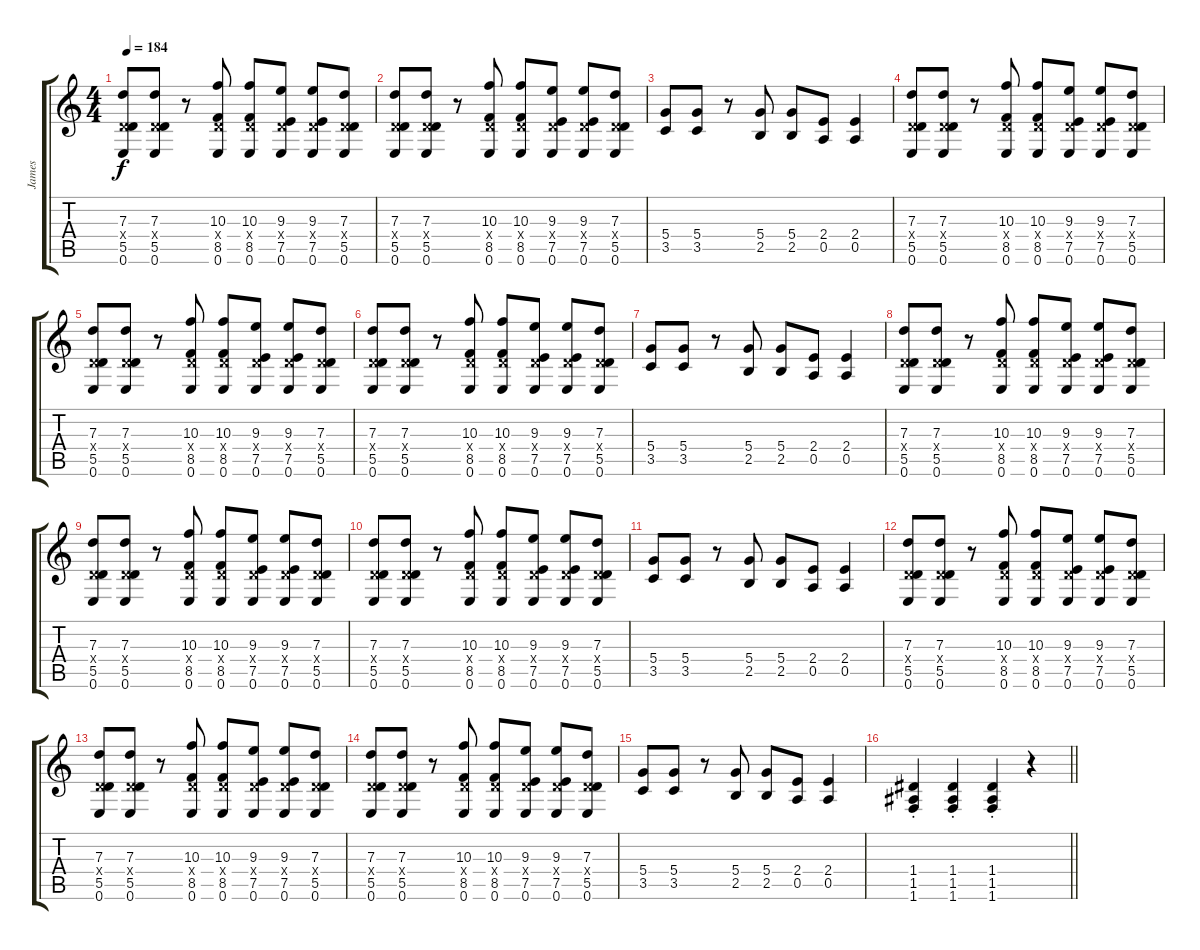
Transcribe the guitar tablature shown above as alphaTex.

\track ("James" "James") {instrument distortionguitar}
\staff {score tabs}
\tuning (E4 B3 G3 D3 A2 E2) {hide}
\ts (4 4)
\tempo 184
\clef g2
\ks c
(7.3 0.4{x} 5.5 0.6).8{dy f} (7.3 0.4{x} 5.5 0.6).8 r.8 (10.3 0.4{x} 8.5 0.6).8 (10.3 0.4{x} 8.5 0.6).8 (9.3 0.4{x} 7.5 0.6).8 (9.3 0.4{x} 7.5 0.6).8 (7.3 0.4{x} 5.5 0.6).8 |
(7.3 0.4{x} 5.5 0.6).8 (7.3 0.4{x} 5.5 0.6).8 r.8 (10.3 0.4{x} 8.5 0.6).8 (10.3 0.4{x} 8.5 0.6).8 (9.3 0.4{x} 7.5 0.6).8 (9.3 0.4{x} 7.5 0.6).8 (7.3 0.4{x} 5.5 0.6).8 |
(5.4 3.5).8 (5.4 3.5).8 r.8 (5.4 2.5).8 (5.4 2.5).8 (2.4 0.5).8 (2.4 0.5).4 |
(7.3 0.4{x} 5.5 0.6).8 (7.3 0.4{x} 5.5 0.6).8 r.8 (10.3 0.4{x} 8.5 0.6).8 (10.3 0.4{x} 8.5 0.6).8 (9.3 0.4{x} 7.5 0.6).8 (9.3 0.4{x} 7.5 0.6).8 (7.3 0.4{x} 5.5 0.6).8 |
(7.3 0.4{x} 5.5 0.6).8 (7.3 0.4{x} 5.5 0.6).8 r.8 (10.3 0.4{x} 8.5 0.6).8 (10.3 0.4{x} 8.5 0.6).8 (9.3 0.4{x} 7.5 0.6).8 (9.3 0.4{x} 7.5 0.6).8 (7.3 0.4{x} 5.5 0.6).8 |
(7.3 0.4{x} 5.5 0.6).8 (7.3 0.4{x} 5.5 0.6).8 r.8 (10.3 0.4{x} 8.5 0.6).8 (10.3 0.4{x} 8.5 0.6).8 (9.3 0.4{x} 7.5 0.6).8 (9.3 0.4{x} 7.5 0.6).8 (7.3 0.4{x} 5.5 0.6).8 |
(5.4 3.5).8 (5.4 3.5).8 r.8 (5.4 2.5).8 (5.4 2.5).8 (2.4 0.5).8 (2.4 0.5).4 |
(7.3 0.4{x} 5.5 0.6).8 (7.3 0.4{x} 5.5 0.6).8 r.8 (10.3 0.4{x} 8.5 0.6).8 (10.3 0.4{x} 8.5 0.6).8 (9.3 0.4{x} 7.5 0.6).8 (9.3 0.4{x} 7.5 0.6).8 (7.3 0.4{x} 5.5 0.6).8 |
(7.3 0.4{x} 5.5 0.6).8 (7.3 0.4{x} 5.5 0.6).8 r.8 (10.3 0.4{x} 8.5 0.6).8 (10.3 0.4{x} 8.5 0.6).8 (9.3 0.4{x} 7.5 0.6).8 (9.3 0.4{x} 7.5 0.6).8 (7.3 0.4{x} 5.5 0.6).8 |
(7.3 0.4{x} 5.5 0.6).8 (7.3 0.4{x} 5.5 0.6).8 r.8 (10.3 0.4{x} 8.5 0.6).8 (10.3 0.4{x} 8.5 0.6).8 (9.3 0.4{x} 7.5 0.6).8 (9.3 0.4{x} 7.5 0.6).8 (7.3 0.4{x} 5.5 0.6).8 |
(5.4 3.5).8 (5.4 3.5).8 r.8 (5.4 2.5).8 (5.4 2.5).8 (2.4 0.5).8 (2.4 0.5).4 |
(7.3 0.4{x} 5.5 0.6).8 (7.3 0.4{x} 5.5 0.6).8 r.8 (10.3 0.4{x} 8.5 0.6).8 (10.3 0.4{x} 8.5 0.6).8 (9.3 0.4{x} 7.5 0.6).8 (9.3 0.4{x} 7.5 0.6).8 (7.3 0.4{x} 5.5 0.6).8 |
(7.3 0.4{x} 5.5 0.6).8 (7.3 0.4{x} 5.5 0.6).8 r.8 (10.3 0.4{x} 8.5 0.6).8 (10.3 0.4{x} 8.5 0.6).8 (9.3 0.4{x} 7.5 0.6).8 (9.3 0.4{x} 7.5 0.6).8 (7.3 0.4{x} 5.5 0.6).8 |
(7.3 0.4{x} 5.5 0.6).8 (7.3 0.4{x} 5.5 0.6).8 r.8 (10.3 0.4{x} 8.5 0.6).8 (10.3 0.4{x} 8.5 0.6).8 (9.3 0.4{x} 7.5 0.6).8 (9.3 0.4{x} 7.5 0.6).8 (7.3 0.4{x} 5.5 0.6).8 |
(5.4 3.5).8 (5.4 3.5).8 r.8 (5.4 2.5).8 (5.4 2.5).8 (2.4 0.5).8 (2.4 0.5).4 |
\barLineRight lightlight
(1.4{st} 1.5{st} 1.6{st}).4 (1.4{st} 1.5{st} 1.6{st}).4 (1.4{st} 1.5{st} 1.6{st}).4 r.4
